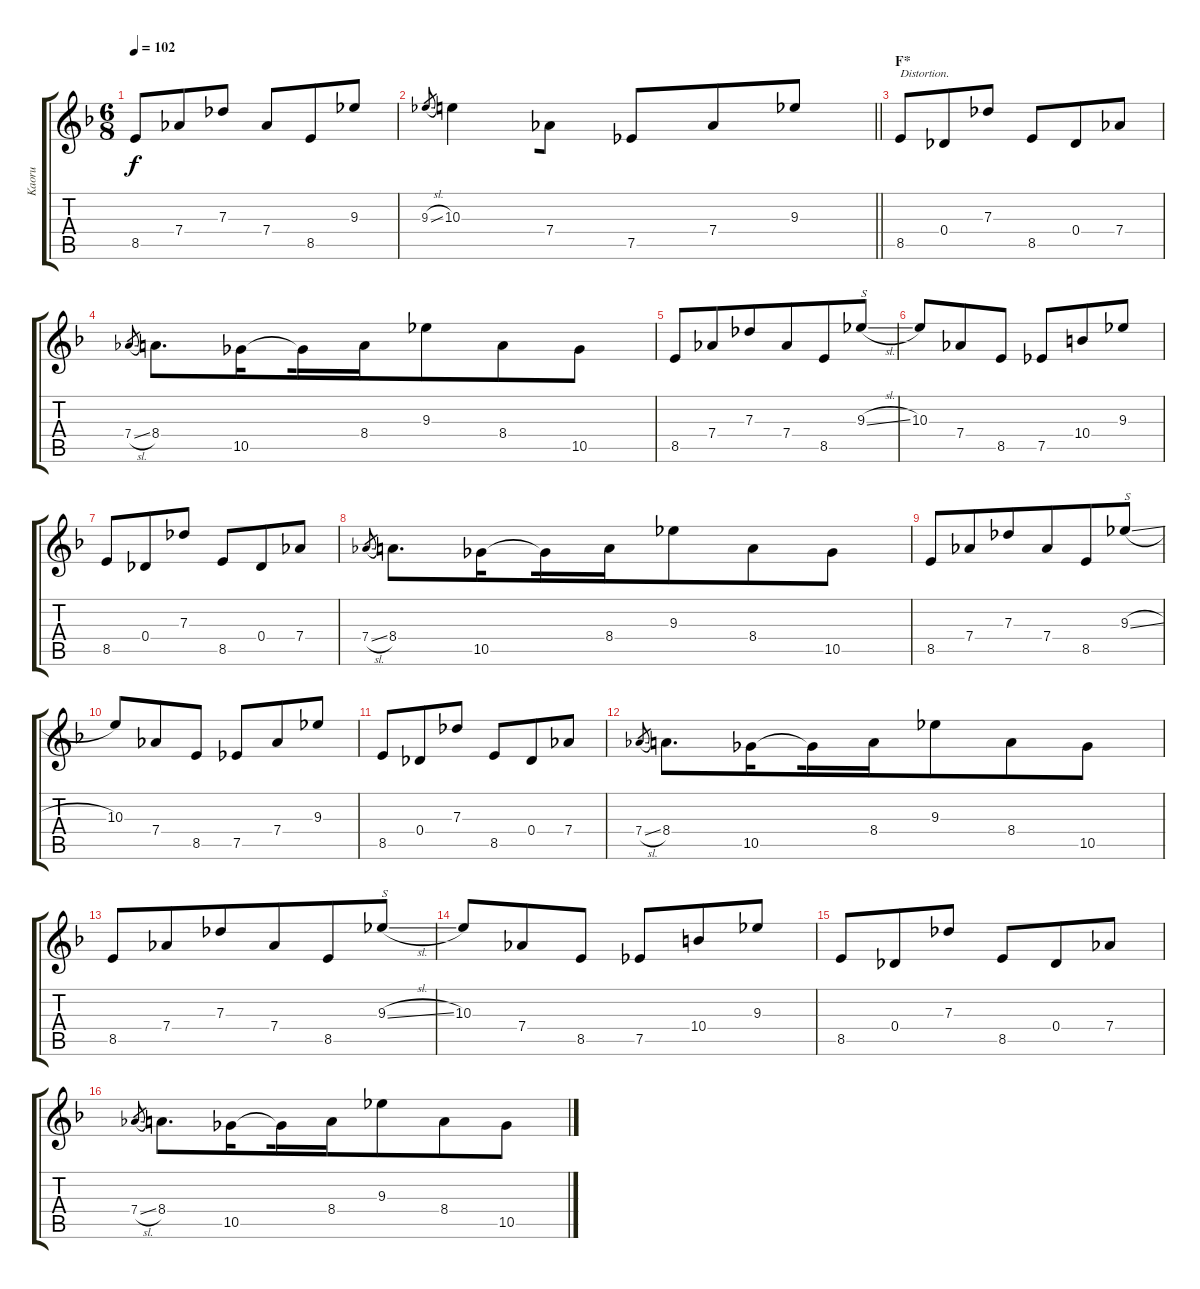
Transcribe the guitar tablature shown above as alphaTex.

\track ("Kaoru" "Kaoru") {instrument acousticguitarsteel}
\staff {score tabs}
\tuning (Eb4 Bb3 Gb3 Db3 Ab2 Db2) {hide}
\ts (6 8)
\tempo 102
\clef g2
\ks f
8.5.8{dy f} 7.4.8{beam merge} 7.3.8 7.4.8 8.5.8 9.3.8 |
\barLineRight lightlight
9.3{sl}.8{gr beam merge} 10.3.4{beam merge} 7.4.8 7.5.8 7.4.8 9.3.8 |
\section ("" "F*")
8.5.8{txt "Distortion." instrument overdrivenguitar beam merge} 0.4.8 7.3.8 8.5.8{beam merge} 0.4.8 7.4.8 |
7.4{sl}.8{gr} 8.4.8{d beam merge} 10.5.16{beam splitsecondary} 10.5{t}.16 8.4.16{beam merge} 9.3.8 8.4.8{beam merge} 10.5.8 |
8.5.8 7.4.8 7.3.8{beam merge} 7.4.8 8.5.8 9.3{sl}.8{txt "S"} |
10.3.8{beam merge} 7.4.8 8.5.8 7.5.8 10.4.8 9.3.8 |
8.5.8{beam merge} 0.4.8 7.3.8 8.5.8{beam merge} 0.4.8 7.4.8 |
7.4{sl}.8{gr} 8.4.8{d beam merge} 10.5.16{beam splitsecondary} 10.5{t}.16 8.4.16{beam merge} 9.3.8 8.4.8{beam merge} 10.5.8 |
8.5.8 7.4.8 7.3.8{beam merge} 7.4.8 8.5.8 9.3{sl}.8{txt "S"} |
10.3.8{beam merge} 7.4.8 8.5.8 7.5.8{beam merge} 7.4.8 9.3.8 |
8.5.8{beam merge} 0.4.8 7.3.8 8.5.8{beam merge} 0.4.8 7.4.8 |
7.4{sl}.8{gr} 8.4.8{d beam merge} 10.5.16{beam splitsecondary} 10.5{t}.16 8.4.16{beam merge} 9.3.8 8.4.8{beam merge} 10.5.8 |
8.5.8 7.4.8 7.3.8{beam merge} 7.4.8 8.5.8 9.3{sl}.8{txt "S"} |
10.3.8{beam merge} 7.4.8 8.5.8 7.5.8{beam merge} 10.4.8 9.3.8 |
8.5.8{beam merge} 0.4.8 7.3.8 8.5.8{beam merge} 0.4.8 7.4.8 |
7.4{sl}.8{gr} 8.4.8{d beam merge} 10.5.16{beam splitsecondary} 10.5{t}.16 8.4.16{beam merge} 9.3.8 8.4.8{beam merge} 10.5.8
